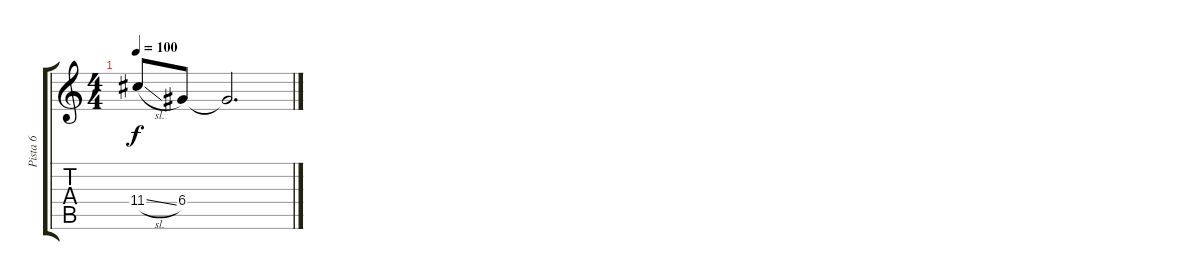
\track ("Pista 6" "Pista 6") {instrument distortionguitar}
\staff {score tabs}
\tuning (E4 B3 G3 D3 A2 D2) {hide}
\ts (4 4)
\tempo 100
\clef g2
\ks c
11.4{sl t}.8{dy f} 6.4.8 6.4{t}.2{d}
